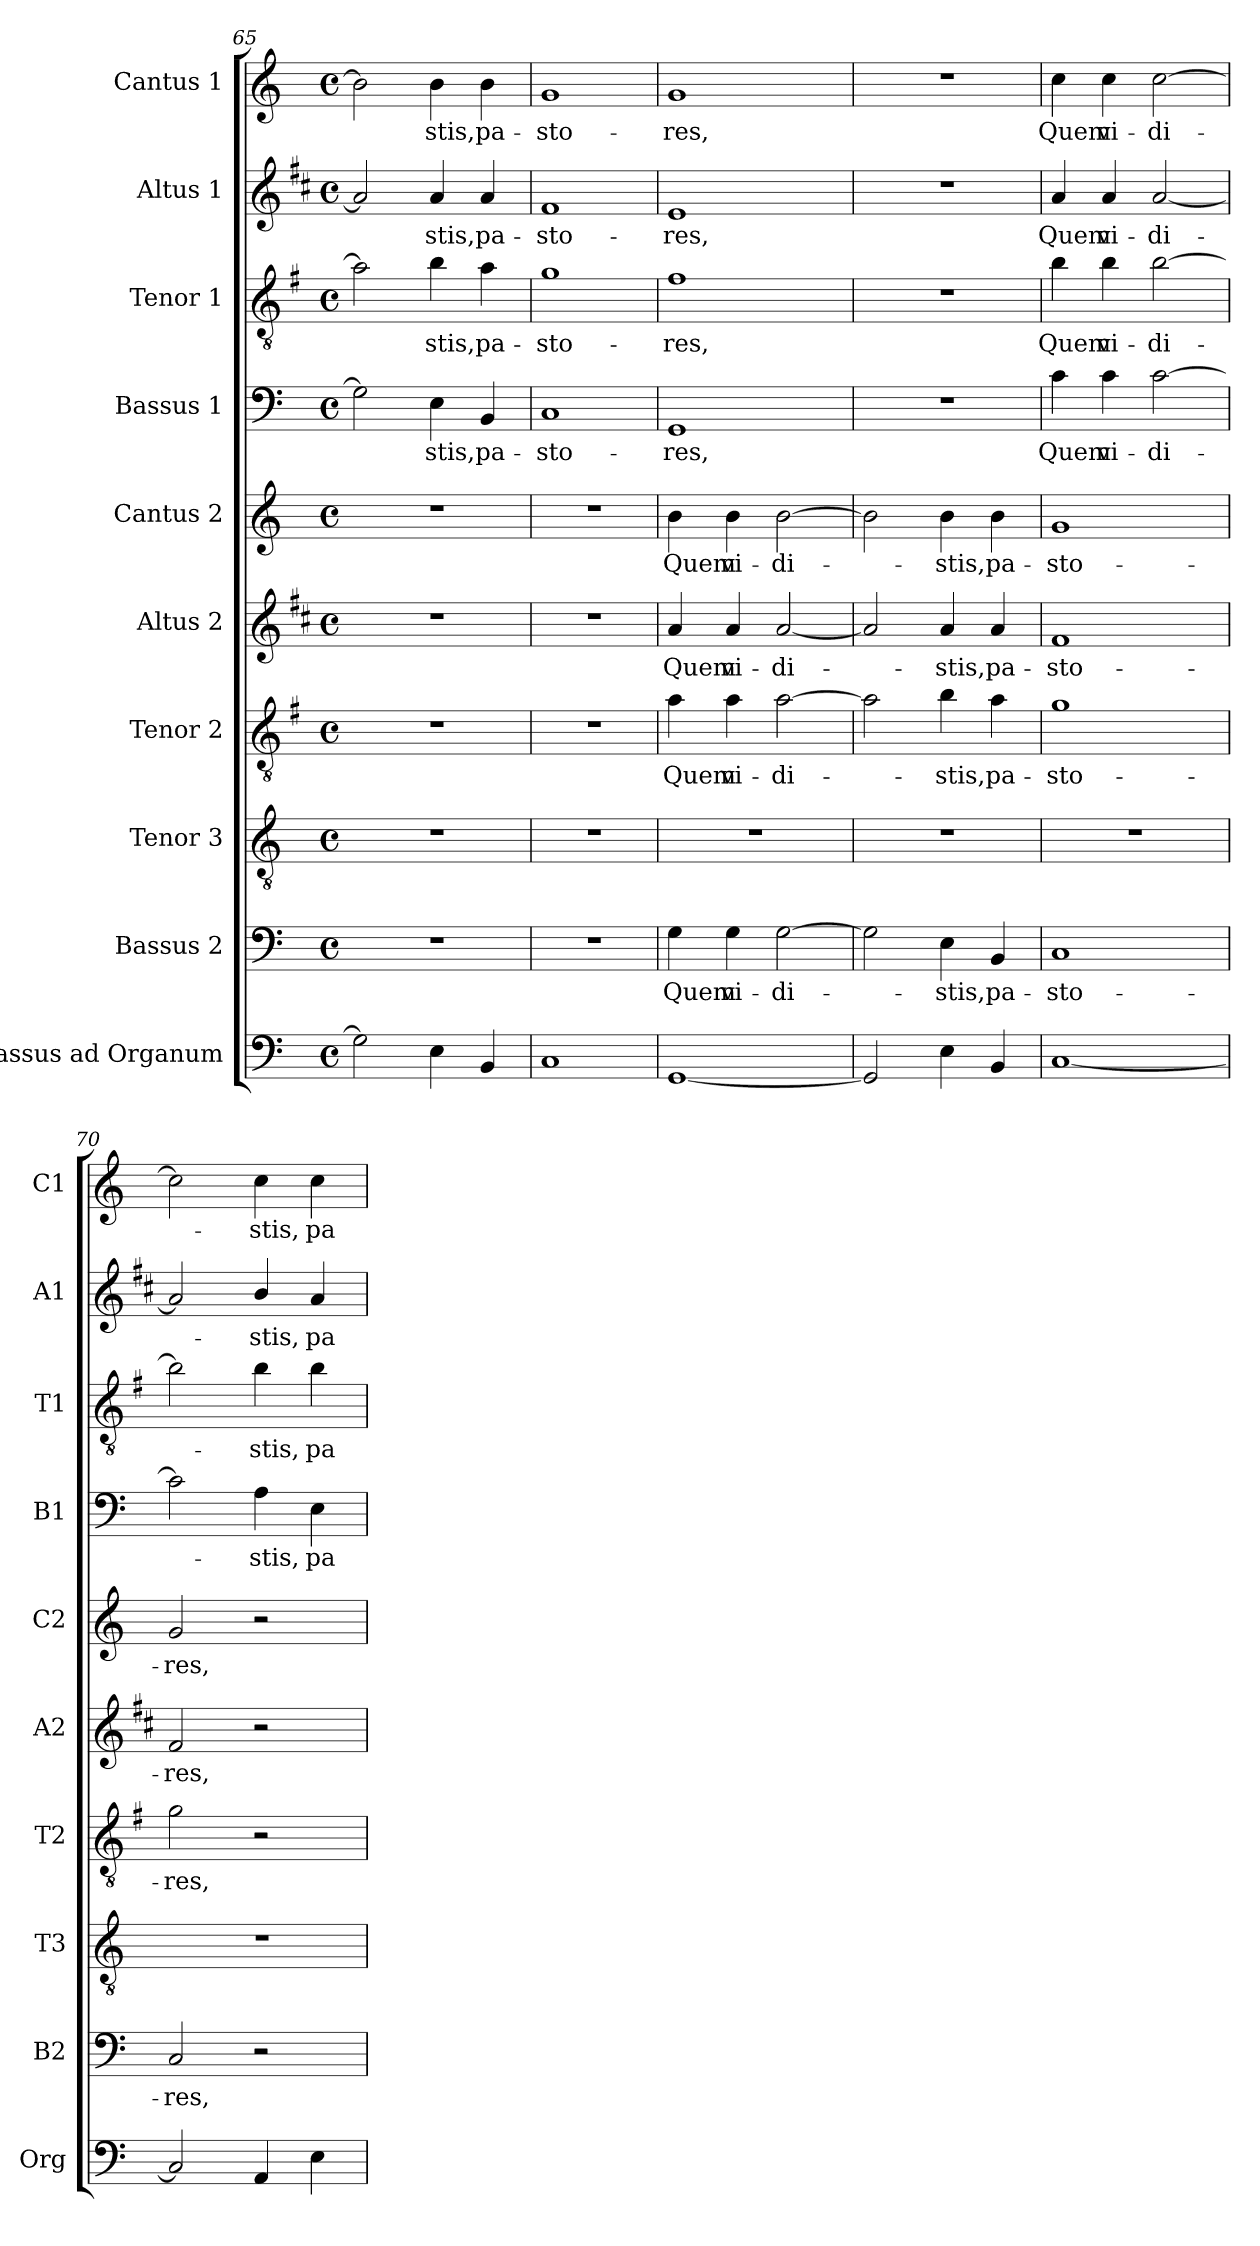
**kern	**kern	**text	**kern	**kern	**text	**kern	**text	**kern	**text	**kern	**text	**kern	**text	**kern	**text	**kern	**text
*part10	*part9	*part9	*part8	*part7	*part7	*part6	*part6	*part5	*part5	*part4	*part4	*part3	*part3	*part2	*part2	*part1	*part1
*staff10	*staff9	*staff9	*staff8	*staff7	*staff7	*staff6	*staff6	*staff5	*staff5	*staff4	*staff4	*staff3	*staff3	*staff2	*staff2	*staff1	*staff1
*I"Bassus ad Organum	*I"Bassus 2	*	*I"Tenor 3	*I"Tenor 2	*	*I"Altus 2	*	*I"Cantus 2	*	*I"Bassus 1	*	*I"Tenor 1	*	*I"Altus 1	*	*I"Cantus 1	*
*I'Org	*I'B2	*	*I'T3	*I'T2	*	*I'A2	*	*I'C2	*	*I'B1	*	*I'T1	*	*I'A1	*	*I'C1	*
*clefF4	*clefF4	*	*clefGv2	*clefGv2	*	*clefG2	*	*clefG2	*	*clefF4	*	*clefGv2	*	*clefG2	*	*clefG2	*
*	*	*	*	*ITrd4c7	*	*ITrd1c2	*	*	*	*	*	*ITrd4c7	*	*ITrd1c2	*	*	*
*k[]	*k[]	*	*k[]	*k[]	*	*k[]	*	*k[]	*	*k[]	*	*k[]	*	*k[]	*	*k[]	*
*C:	*C:	*	*C:	*C:	*	*C:	*	*C:	*	*C:	*	*C:	*	*C:	*	*C:	*
*M4/4	*M4/4	*	*M4/4	*M4/4	*	*M4/4	*	*M4/4	*	*M4/4	*	*M4/4	*	*M4/4	*	*M4/4	*
*met(c)	*met(c)	*	*met(c)	*met(c)	*	*met(c)	*	*met(c)	*	*met(c)	*	*met(c)	*	*met(c)	*	*met(c)	*
=65	=65	=65	=65	=65	=65	=65	=65	=65	=65	=65	=65	=65	=65	=65	=65	=65	=65
2G\]	1r	.	1r	1r	.	1r	.	1r	.	2G\]	.	2d\]	.	2g/]	.	2b\]	.
!	!	!	!	!	!	!	!	!	!	!	!LO:LY:b	!	!LO:LY:b	!	!LO:LY:b	!	!LO:LY:b
4E\	.	.	.	.	.	.	.	.	.	4E\	-stis,	4e\	-stis,	4g/	-stis,	4b\	-stis,
!	!	!	!	!	!	!	!	!	!	!	!LO:LY:b	!	!LO:LY:b	!	!LO:LY:b	!	!LO:LY:b
4BB/	.	.	.	.	.	.	.	.	.	4BB/	pa-	4d\	pa-	4g/	pa-	4b\	pa-
=66	=66	=66	=66	=66	=66	=66	=66	=66	=66	=66	=66	=66	=66	=66	=66	=66	=66
!	!	!	!	!	!	!	!	!	!	!	!LO:LY:b	!	!LO:LY:b	!	!LO:LY:b	!	!LO:LY:b
1C	1r	.	1r	1r	.	1r	.	1r	.	1C	-sto-	1c	-sto-	1e	-sto-	1g	-sto-
=67	=67	=67	=67	=67	=67	=67	=67	=67	=67	=67	=67	=67	=67	=67	=67	=67	=67
!	!	!LO:LY:b	!	!	!LO:LY:b	!	!LO:LY:b	!	!LO:LY:b	!	!LO:LY:b	!	!LO:LY:b	!	!LO:LY:b	!	!LO:LY:b
[1GG	4G\	Quem	1r	4d\	Quem	4g/	Quem	4b\	Quem	1GG	-res,	1B	-res,	1d	-res,	1g	-res,
!	!	!LO:LY:b	!	!	!LO:LY:b	!	!LO:LY:b	!	!LO:LY:b	!	!	!	!	!	!	!	!
.	4G\	vi-	.	4d\	vi-	4g/	vi-	4b\	vi-	.	.	.	.	.	.	.	.
!	!	!LO:LY:b	!	!	!LO:LY:b	!	!LO:LY:b	!	!LO:LY:b	!	!	!	!	!	!	!	!
.	[2G\	-di-	.	[2d\	-di-	[2g/	-di-	[2b\	-di-	.	.	.	.	.	.	.	.
=68	=68	=68	=68	=68	=68	=68	=68	=68	=68	=68	=68	=68	=68	=68	=68	=68	=68
2GG/]	2G\]	.	1r	2d\]	.	2g/]	.	2b\]	.	1r	.	1r	.	1r	.	1r	.
!	!	!LO:LY:b	!	!	!LO:LY:b	!	!LO:LY:b	!	!LO:LY:b	!	!	!	!	!	!	!	!
4E\	4E\	-stis,	.	4e\	-stis,	4g/	-stis,	4b\	-stis,	.	.	.	.	.	.	.	.
!	!	!LO:LY:b	!	!	!LO:LY:b	!	!LO:LY:b	!	!LO:LY:b	!	!	!	!	!	!	!	!
4BB/	4BB/	pa-	.	4d\	pa-	4g/	pa-	4b\	pa-	.	.	.	.	.	.	.	.
=69	=69	=69	=69	=69	=69	=69	=69	=69	=69	=69	=69	=69	=69	=69	=69	=69	=69
!	!	!LO:LY:b	!	!	!LO:LY:b	!	!LO:LY:b	!	!LO:LY:b	!	!LO:LY:b	!	!LO:LY:b	!	!LO:LY:b	!	!LO:LY:b
[1C	1C	-sto-	1r	1c	-sto-	1e	-sto-	1g	-sto-	4c\	Quem	4e\	Quem	4g/	Quem	4cc\	Quem
!	!	!	!	!	!	!	!	!	!	!	!LO:LY:b	!	!LO:LY:b	!	!LO:LY:b	!	!LO:LY:b
.	.	.	.	.	.	.	.	.	.	4c\	vi-	4e\	vi-	4g/	vi-	4cc\	vi-
!	!	!	!	!	!	!	!	!	!	!	!LO:LY:b	!	!LO:LY:b	!	!LO:LY:b	!	!LO:LY:b
.	.	.	.	.	.	.	.	.	.	[2c\	-di-	[2e\	-di-	[2g/	-di-	[2cc\	-di-
=70	=70	=70	=70	=70	=70	=70	=70	=70	=70	=70	=70	=70	=70	=70	=70	=70	=70
!	!	!LO:LY:b	!	!	!LO:LY:b	!	!LO:LY:b	!	!LO:LY:b	!	!	!	!	!	!	!	!
2C/]	2C/	-res,	1r	2c\	-res,	2e/	-res,	2g/	-res,	2c\]	.	2e\]	.	2g/]	.	2cc\]	.
!	!	!	!	!	!	!	!	!	!	!	!LO:LY:b	!	!LO:LY:b	!	!LO:LY:b	!	!LO:LY:b
4AA/	2r	.	.	2r	.	2r	.	2r	.	4A\	-stis,	4e\	-stis,	4a/	-stis,	4cc\	-stis,
!	!	!	!	!	!	!	!	!	!	!	!LO:LY:b	!	!LO:LY:b	!	!LO:LY:b	!	!LO:LY:b
4E\	.	.	.	.	.	.	.	.	.	4E\	pa-	4e\	pa-	4g/	pa-	4cc\	pa-
=	=	=	=	=	=	=	=	=	=	=	=	=	=	=	=	=	=
*-	*-	*-	*-	*-	*-	*-	*-	*-	*-	*-	*-	*-	*-	*-	*-	*-	*-
